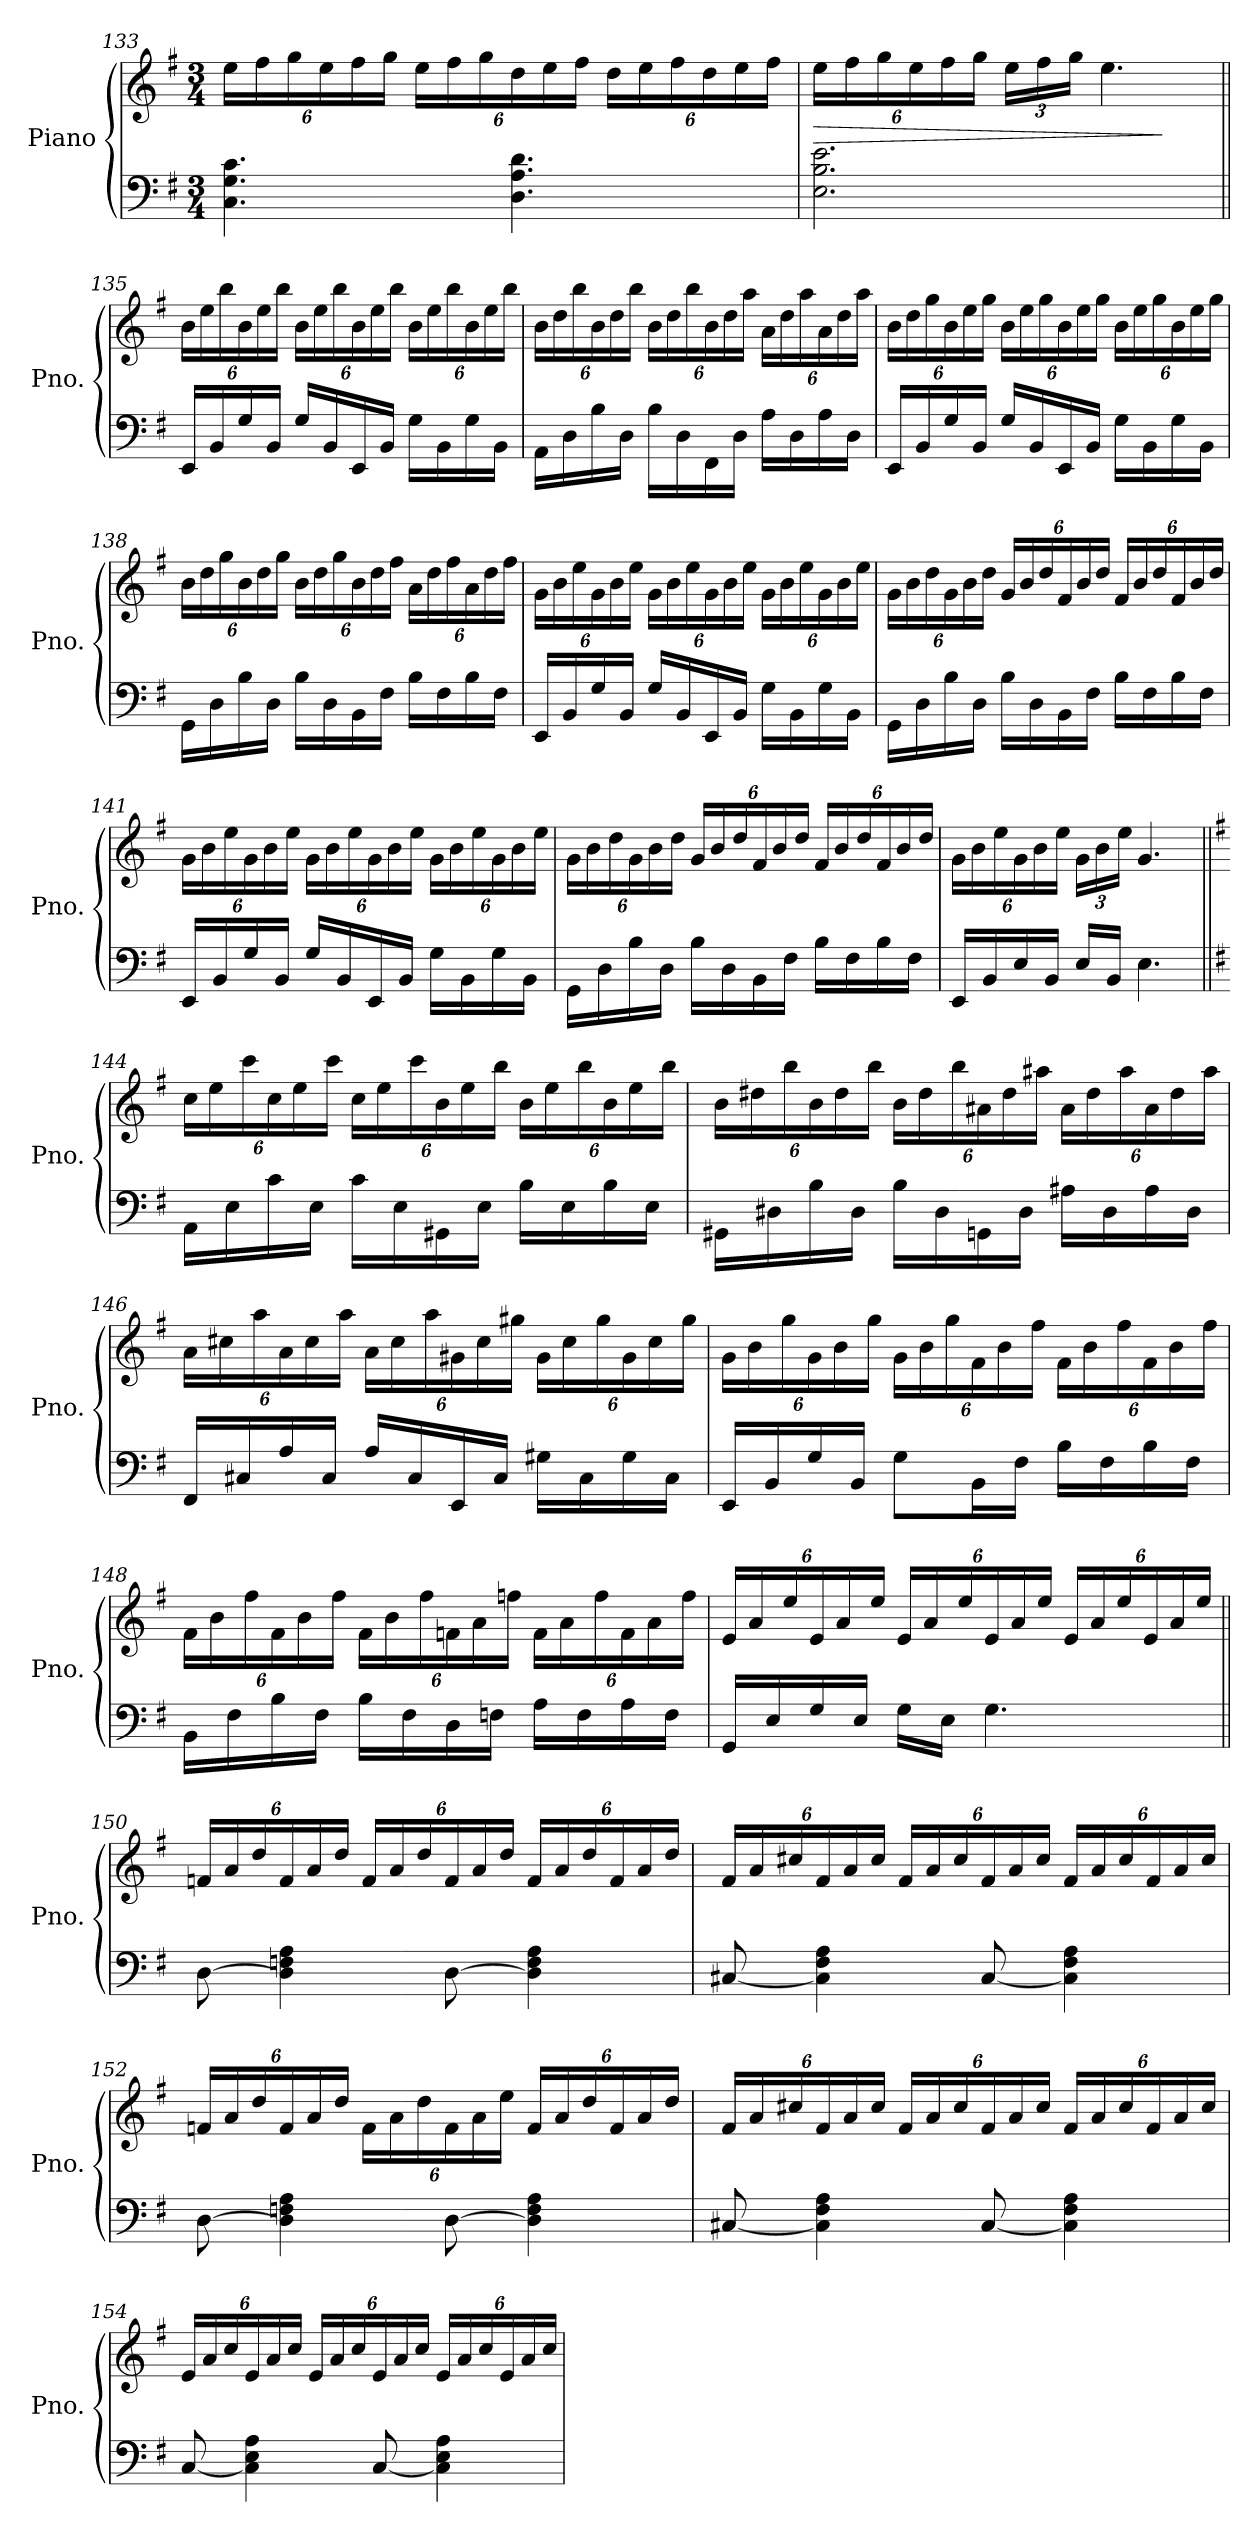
**kern	**kern	**dynam
*part1	*part1	*part1
*staff2	*staff1	*staff1/2
*I"Piano	*	*
*I'Pno.	*	*
*clefF4	*clefG2	*
*k[f#]	*k[f#]	*
*M3/4	*M3/4	*
*	*Xbrackettup	*
=133	=133	=133
4.C\ 4.G\ 4.c\	24ee\LL	.
.	24ff#\	.
.	24gg\	.
.	24ee\	.
.	24ff#\	.
.	24gg\JJ	.
.	24ee\LL	.
.	24ff#\	.
.	24gg\	.
4.D\ 4.A\ 4.d\	24dd\	.
.	24ee\	.
.	24ff#\JJ	.
.	24dd\LL	.
.	24ee\	.
.	24ff#\	.
.	24dd\	.
.	24ee\	.
.	24ff#\JJ	.
!!LO:LB:g=z
=134	=134	=134
!	!	!LO:HP:b
2.E\ 2.B\ 2.e\	24ee\LL	>
.	24ff#\	.
.	24gg\	.
.	24ee\	.
.	24ff#\	.
.	24gg\JJ	.
.	24ee\LL	.
.	24ff#\	.
.	24gg\JJ	.
.	4.ee\	.
.	.	]
=135||	=135||	=135||
16EE/LL	24b\LL	.
.	24ee\	.
16BB/	.	.
.	24bb\	.
16G/	24b\	.
.	24ee\	.
16BB/JJ	.	.
.	24bb\JJ	.
16G/LL	24b\LL	.
.	24ee\	.
16BB/	.	.
.	24bb\	.
16EE/	24b\	.
.	24ee\	.
16BB/JJ	.	.
.	24bb\JJ	.
16G\LL	24b\LL	.
.	24ee\	.
16BB\	.	.
.	24bb\	.
16G\	24b\	.
.	24ee\	.
16BB\JJ	.	.
.	24bb\JJ	.
!!LO:PB:g=z
=136	=136	=136
16AA\LL	24b\LL	.
.	24dd\	.
16D\	.	.
.	24bb\	.
16B\	24b\	.
.	24dd\	.
16D\JJ	.	.
.	24bb\JJ	.
16B\LL	24b\LL	.
.	24dd\	.
16D\	.	.
.	24bb\	.
16FF#\	24b\	.
.	24dd\	.
16D\JJ	.	.
.	24aa\JJ	.
16A\LL	24a\LL	.
.	24dd\	.
16D\	.	.
.	24aa\	.
16A\	24a\	.
.	24dd\	.
16D\JJ	.	.
.	24aa\JJ	.
=137	=137	=137
16EE/LL	24b\LL	.
.	24dd\	.
16BB/	.	.
.	24gg\	.
16G/	24b\	.
.	24ee\	.
16BB/JJ	.	.
.	24gg\JJ	.
16G/LL	24b\LL	.
.	24ee\	.
16BB/	.	.
.	24gg\	.
16EE/	24b\	.
.	24ee\	.
16BB/JJ	.	.
.	24gg\JJ	.
16G\LL	24b\LL	.
.	24ee\	.
16BB\	.	.
.	24gg\	.
16G\	24b\	.
.	24ee\	.
16BB\JJ	.	.
.	24gg\JJ	.
!!LO:LB:g=z
=138	=138	=138
16GG\LL	24b\LL	.
.	24dd\	.
16D\	.	.
.	24gg\	.
16B\	24b\	.
.	24dd\	.
16D\JJ	.	.
.	24gg\JJ	.
16B\LL	24b\LL	.
.	24dd\	.
16D\	.	.
.	24gg\	.
16BB\	24b\	.
.	24dd\	.
16F#\JJ	.	.
.	24ff#\JJ	.
16B\LL	24a\LL	.
.	24dd\	.
16F#\	.	.
.	24ff#\	.
16B\	24a\	.
.	24dd\	.
16F#\JJ	.	.
.	24ff#\JJ	.
=139	=139	=139
16EE/LL	24g\LL	.
.	24b\	.
16BB/	.	.
.	24ee\	.
16G/	24g\	.
.	24b\	.
16BB/JJ	.	.
.	24ee\JJ	.
16G/LL	24g\LL	.
.	24b\	.
16BB/	.	.
.	24ee\	.
16EE/	24g\	.
.	24b\	.
16BB/JJ	.	.
.	24ee\JJ	.
16G\LL	24g\LL	.
.	24b\	.
16BB\	.	.
.	24ee\	.
16G\	24g\	.
.	24b\	.
16BB\JJ	.	.
.	24ee\JJ	.
!!LO:LB:g=z
=140	=140	=140
16GG\LL	24g\LL	.
.	24b\	.
16D\	.	.
.	24dd\	.
16B\	24g\	.
.	24b\	.
16D\JJ	.	.
.	24dd\JJ	.
16B\LL	24g/LL	.
.	24b/	.
16D\	.	.
.	24dd/	.
16BB\	24f#/	.
.	24b/	.
16F#\JJ	.	.
.	24dd/JJ	.
16B\LL	24f#/LL	.
.	24b/	.
16F#\	.	.
.	24dd/	.
16B\	24f#/	.
.	24b/	.
16F#\JJ	.	.
.	24dd/JJ	.
=141	=141	=141
16EE/LL	24g\LL	.
.	24b\	.
16BB/	.	.
.	24ee\	.
16G/	24g\	.
.	24b\	.
16BB/JJ	.	.
.	24ee\JJ	.
16G/LL	24g\LL	.
.	24b\	.
16BB/	.	.
.	24ee\	.
16EE/	24g\	.
.	24b\	.
16BB/JJ	.	.
.	24ee\JJ	.
16G\LL	24g\LL	.
.	24b\	.
16BB\	.	.
.	24ee\	.
16G\	24g\	.
.	24b\	.
16BB\JJ	.	.
.	24ee\JJ	.
!!LO:LB:g=z
=142	=142	=142
16GG\LL	24g\LL	.
.	24b\	.
16D\	.	.
.	24dd\	.
16B\	24g\	.
.	24b\	.
16D\JJ	.	.
.	24dd\JJ	.
16B\LL	24g/LL	.
.	24b/	.
16D\	.	.
.	24dd/	.
16BB\	24f#/	.
.	24b/	.
16F#\JJ	.	.
.	24dd/JJ	.
16B\LL	24f#/LL	.
.	24b/	.
16F#\	.	.
.	24dd/	.
16B\	24f#/	.
.	24b/	.
16F#\JJ	.	.
.	24dd/JJ	.
=143	=143	=143
16EE/LL	24g\LL	.
.	24b\	.
16BB/	.	.
.	24ee\	.
16E/	24g\	.
.	24b\	.
16BB/JJ	.	.
.	24ee\JJ	.
16E/LL	24g\LL	.
.	24b\	.
16BB/JJ	.	.
.	24ee\JJ	.
4.E\	4.g/	.
!!LO:LB:g=z
=144||	=144||	=144||
*k[f#]	*k[f#]	*
16AA\LL	24cc\LL	.
.	24ee\	.
16E\	.	.
.	24ccc\	.
16c\	24cc\	.
.	24ee\	.
16E\JJ	.	.
.	24ccc\JJ	.
16c\LL	24cc\LL	.
.	24ee\	.
16E\	.	.
.	24ccc\	.
16GG#X\	24b\	.
.	24ee\	.
16E\JJ	.	.
.	24bb\JJ	.
16B\LL	24b\LL	.
.	24ee\	.
16E\	.	.
.	24bb\	.
16B\	24b\	.
.	24ee\	.
16E\JJ	.	.
.	24bb\JJ	.
=145	=145	=145
16GG#X\LL	24b\LL	.
.	24dd#X\	.
16D#X\	.	.
.	24bb\	.
16B\	24b\	.
.	24dd#\	.
16D#\JJ	.	.
.	24bb\JJ	.
16B\LL	24b\LL	.
.	24dd#\	.
16D#\	.	.
.	24bb\	.
16GGn\	24a#X\	.
.	24dd#\	.
16D#\JJ	.	.
.	24aa#X\JJ	.
16A#X\LL	24a#\LL	.
.	24dd#\	.
16D#\	.	.
.	24aa#\	.
16A#\	24a#\	.
.	24dd#\	.
16D#\JJ	.	.
.	24aa#\JJ	.
!!LO:PB:g=z
=146	=146	=146
16FF#/LL	24a\LL	.
.	24cc#X\	.
16C#X/	.	.
.	24aa\	.
16A/	24a\	.
.	24cc#\	.
16C#/JJ	.	.
.	24aa\JJ	.
16A/LL	24a\LL	.
.	24cc#\	.
16C#/	.	.
.	24aa\	.
16EE/	24g#X\	.
.	24cc#\	.
16C#/JJ	.	.
.	24gg#X\JJ	.
16G#X\LL	24g#\LL	.
.	24cc#\	.
16C#\	.	.
.	24gg#\	.
16G#\	24g#\	.
.	24cc#\	.
16C#\JJ	.	.
.	24gg#\JJ	.
=147	=147	=147
16EE/LL	24g\LL	.
.	24b\	.
16BB/	.	.
.	24gg\	.
16G/	24g\	.
.	24b\	.
16BB/JJ	.	.
.	24gg\JJ	.
8G\L	24g\LL	.
.	24b\	.
.	24gg\	.
16BB\L	24f#\	.
.	24b\	.
16F#\JJ	.	.
.	24ff#\JJ	.
16B\LL	24f#\LL	.
.	24b\	.
16F#\	.	.
.	24ff#\	.
16B\	24f#\	.
.	24b\	.
16F#\JJ	.	.
.	24ff#\JJ	.
!!LO:LB:g=z
=148	=148	=148
16BB\LL	24f#\LL	.
.	24b\	.
16F#\	.	.
.	24ff#\	.
16B\	24f#\	.
.	24b\	.
16F#\JJ	.	.
.	24ff#\JJ	.
16B\LL	24f#\LL	.
.	24b\	.
16F#\	.	.
.	24ff#\	.
16D\	24fn\	.
.	24a\	.
16Fn\JJ	.	.
.	24ffn\JJ	.
16A\LL	24f\LL	.
.	24a\	.
16F\	.	.
.	24ff\	.
16A\	24f\	.
.	24a\	.
16F\JJ	.	.
.	24ff\JJ	.
=149	=149	=149
16GG/LL	24e/LL	.
.	24a/	.
16E/	.	.
.	24ee/	.
16G/	24e/	.
.	24a/	.
16E/JJ	.	.
.	24ee/JJ	.
16G\LL	24e/LL	.
.	24a/	.
16E\JJ	.	.
.	24ee/	.
4.G\	24e/	.
.	24a/	.
.	24ee/JJ	.
.	24e/LL	.
.	24a/	.
.	24ee/	.
.	24e/	.
.	24a/	.
.	24ee/JJ	.
!!LO:LB:g=z
=150||	=150||	=150||
[8D\	24fn/LL	.
.	24a/	.
.	24dd/	.
4D\] 4Fn\ 4A\	24f/	.
.	24a/	.
.	24dd/JJ	.
.	24f/LL	.
.	24a/	.
.	24dd/	.
[8D\	24f/	.
.	24a/	.
.	24dd/JJ	.
4D\] 4F\ 4A\	24f/LL	.
.	24a/	.
.	24dd/	.
.	24f/	.
.	24a/	.
.	24dd/JJ	.
=151	=151	=151
[8C#X/	24f#/LL	.
.	24a/	.
.	24cc#X/	.
4C#\] 4F#\ 4A\	24f#/	.
.	24a/	.
.	24cc#/JJ	.
.	24f#/LL	.
.	24a/	.
.	24cc#/	.
[8C#/	24f#/	.
.	24a/	.
.	24cc#/JJ	.
4C#\] 4F#\ 4A\	24f#/LL	.
.	24a/	.
.	24cc#/	.
.	24f#/	.
.	24a/	.
.	24cc#/JJ	.
!!LO:LB:g=z
=152	=152	=152
[8D\	24fn/LL	.
.	24a/	.
.	24dd/	.
4D\] 4Fn\ 4A\	24f/	.
.	24a/	.
.	24dd/JJ	.
.	24f\LL	.
.	24a\	.
.	24dd\	.
[8D\	24f\	.
.	24a\	.
.	24ee\JJ	.
4D\] 4F\ 4A\	24f/LL	.
.	24a/	.
.	24dd/	.
.	24f/	.
.	24a/	.
.	24dd/JJ	.
=153	=153	=153
[8C#X/	24f#/LL	.
.	24a/	.
.	24cc#X/	.
4C#\] 4F#\ 4A\	24f#/	.
.	24a/	.
.	24cc#/JJ	.
.	24f#/LL	.
.	24a/	.
.	24cc#/	.
[8C#/	24f#/	.
.	24a/	.
.	24cc#/JJ	.
4C#\] 4F#\ 4A\	24f#/LL	.
.	24a/	.
.	24cc#/	.
.	24f#/	.
.	24a/	.
.	24cc#/JJ	.
!!LO:LB:g=z
=154	=154	=154
[8C/	24e/LL	.
.	24a/	.
.	24cc/	.
4C\] 4E\ 4A\	24e/	.
.	24a/	.
.	24cc/JJ	.
.	24e/LL	.
.	24a/	.
.	24cc/	.
[8C/	24e/	.
.	24a/	.
.	24cc/JJ	.
4C\] 4E\ 4A\	24e/LL	.
.	24a/	.
.	24cc/	.
.	24e/	.
.	24a/	.
.	24cc/JJ	.
=	=	=
*-	*-	*-
